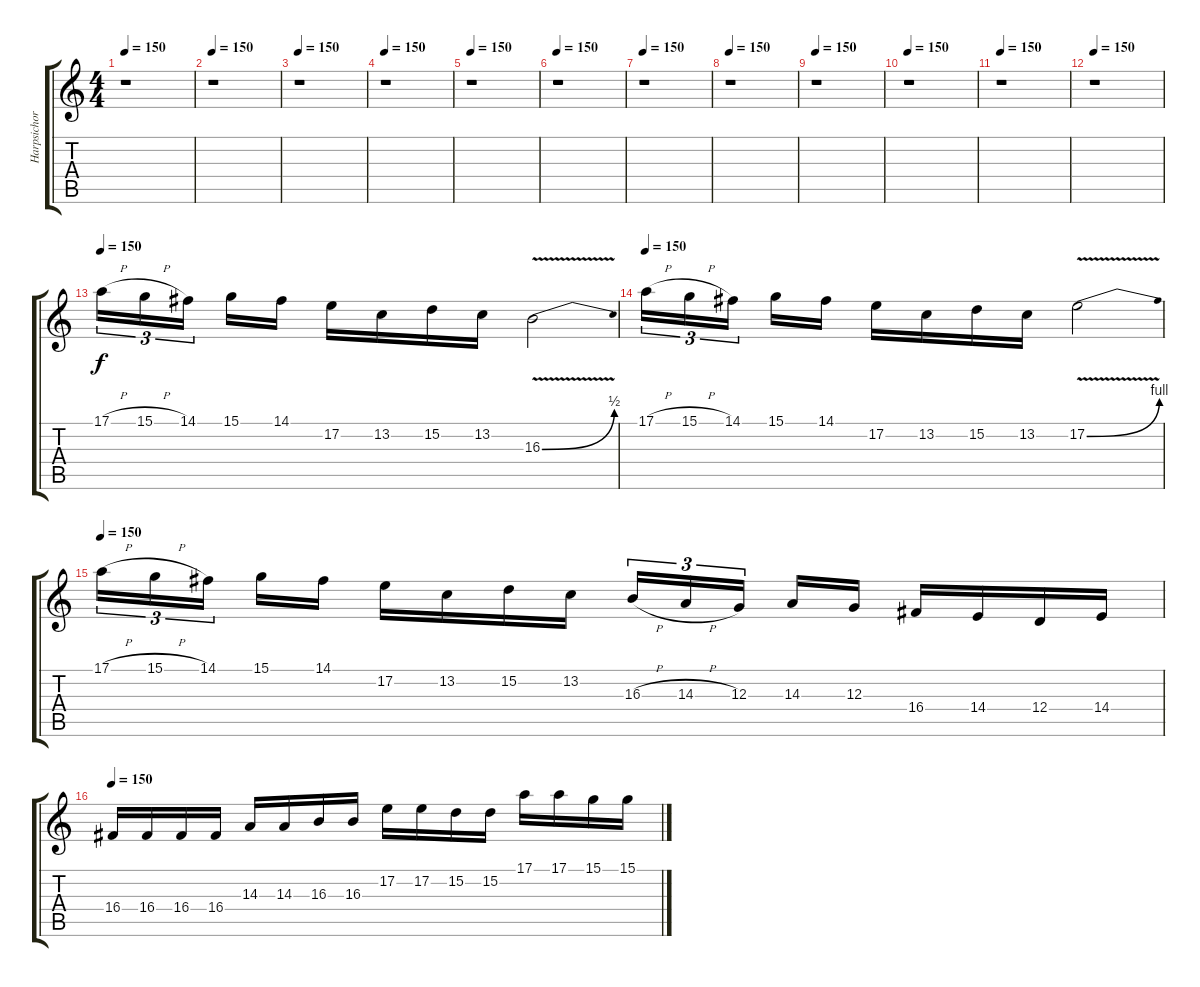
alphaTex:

\track ("Harpsichord/Harmony" "Harpsichor") {instrument harpsichord}
\staff {score tabs}
\tuning (E4 B3 G3 D3 A2 E2) {hide}
\ts (4 4)
\tempo 150
\clef g2
\ks c
r.1{dy f} |
\tempo 150
r.1 |
\tempo 150
r.1 |
\tempo 150
r.1 |
\tempo 150
r.1 |
\tempo 150
r.1 |
\tempo 150
r.1 |
\tempo 150
r.1 |
\tempo 150
r.1 |
\tempo 150
r.1 |
\tempo 150
r.1 |
\tempo 150
r.1 |
\tempo 150
17.1{h}.16{tu (3 2) instrument overdrivenguitar} 15.1{h}.16{tu (3 2)} 14.1.16{tu (3 2)} 15.1.16 14.1.16 17.2.16 13.2.16 15.2.16 13.2.16 16.3{be (bend 0 0 60 2) v}.2 |
\tempo 150
17.1{h}.16{tu (3 2) instrument overdrivenguitar} 15.1{h}.16{tu (3 2)} 14.1.16{tu (3 2)} 15.1.16 14.1.16 17.2.16 13.2.16 15.2.16 13.2.16 17.2{be (bend 0 0 60 4) v}.2 |
\tempo 150
17.1{h}.16{tu (3 2) instrument overdrivenguitar} 15.1{h}.16{tu (3 2)} 14.1.16{tu (3 2)} 15.1.16 14.1.16 17.2.16 13.2.16 15.2.16 13.2.16 16.3{h}.16{tu (3 2)} 14.3{h}.16{tu (3 2)} 12.3.16{tu (3 2)} 14.3.16 12.3.16 16.4.16 14.4.16 12.4.16 14.4.16 |
\tempo 150
16.4.16{instrument overdrivenguitar} 16.4.16 16.4.16 16.4.16 14.3.16 14.3.16 16.3.16 16.3.16 17.2.16 17.2.16 15.2.16 15.2.16 17.1.16 17.1.16 15.1.16 15.1.16
